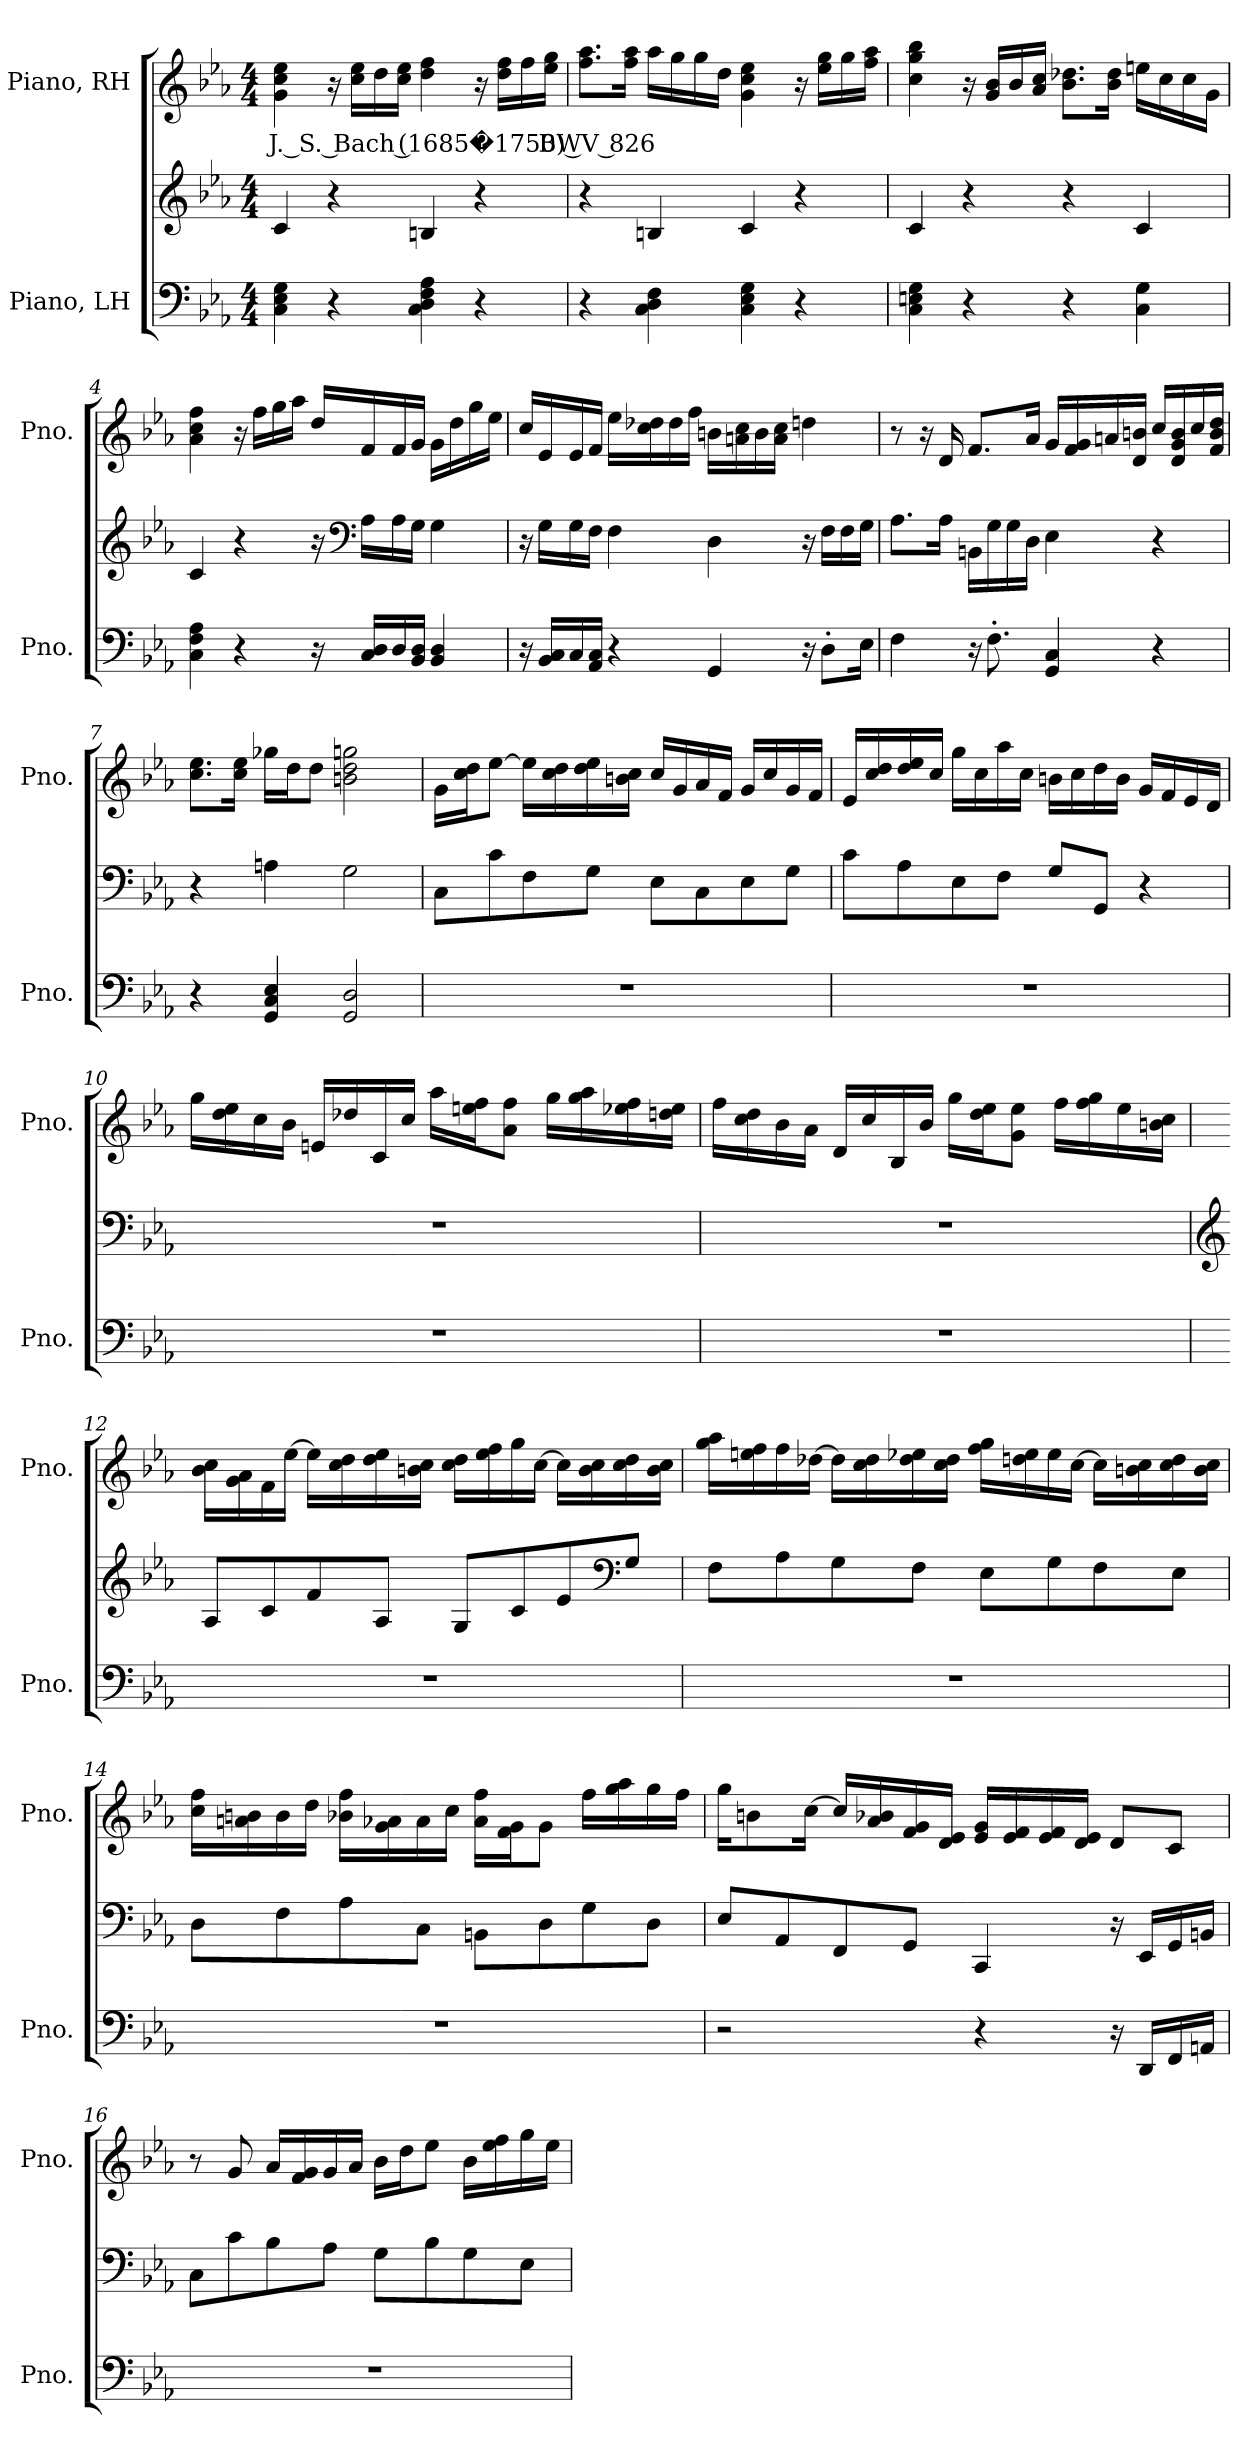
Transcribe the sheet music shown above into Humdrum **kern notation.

**kern	**kern	**kern	**text
*part2	*part2	*part1	*part1
*staff3	*staff2	*staff1	*staff1
*I"Piano, LH	*	*I"Piano, RH	*
*I'Pno.	*	*I'Pno.	*
*clefF4	*clefG2	*clefG2	*
*k[b-e-a-]	*k[b-e-a-]	*k[b-e-a-]	*
*M4/4	*M4/4	*M4/4	*
*MM107	*MM107	*MM107	*
=1	=1	=1	=1
!	!	!	!LO:LY:b
4C\ 4E-\ 4G\	4c/	4g\ 4cc\ 4ee-\	J. S. Bach (1685�1750) BWV 826
4r	4r	16r	.
.	.	16cc\ 16ee-\LL	.
.	.	16dd\	.
.	.	16cc\ 16ee-\JJ	.
4C\ 4D\ 4F\ 4A-\	4Bn/	4dd\ 4ff\	.
4r	4r	16r	.
.	.	16dd\ 16ff\LL	.
.	.	16ff\	.
.	.	16ee-\ 16gg\JJ	.
!!LO:LB:g=z
=2	=2	=2	=2
4r	4r	8.ff\ 8.aa-\L	.
.	.	16ff\ 16aa-\Jk	.
4C\ 4D\ 4F\	4Bn/	16aa-\LL	.
.	.	16gg\	.
.	.	16gg\	.
.	.	16dd\JJ	.
4C\ 4E-\ 4G\	4c/	4g\ 4cc\ 4ee-\	.
4r	4r	16r	.
.	.	16ee-\ 16gg\LL	.
.	.	16gg\	.
.	.	16ff\ 16aa-\JJ	.
=3	=3	=3	=3
4C\ 4En\ 4G\	4c/	4cc\ 4gg\ 4bb-\	.
4r	4r	16r	.
.	.	16g/ 16b-/LL	.
.	.	16b-/	.
.	.	16a-/ 16cc/JJ	.
4r	4r	8.b-\ 8.dd-X\L	.
.	.	16b-\ 16dd-\Jk	.
4C\ 4G\	4c/	16een\LL	.
.	.	16cc\	.
.	.	16cc\	.
.	.	16g\JJ	.
=4	=4	=4	=4
4C\ 4F\ 4A-\	4c/	4a-\ 4cc\ 4ff\	.
4r	4r	16r	.
.	.	16ff\LL	.
.	.	16gg\	.
.	.	16aa-\JJ	.
16r	16r	16dd/LL	.
*	*clefF4	*	*
16C/ 16D/LL	16A-\LL	16f/	.
16D/	16A-\	16f/	.
16BB-/ 16D/JJ	16G\JJ	16g/JJ	.
4BB-/ 4D/	4G\	16g\LL	.
.	.	16dd\	.
.	.	16gg\	.
.	.	16ee-\JJ	.
!!LO:LB:g=z
=5	=5	=5	=5
16r	16r	16cc/LL	.
16BB-/ 16C/LL	16G\LL	16e-/	.
16C/	16G\	16e-/	.
16AA-/ 16C/JJ	16F\JJ	16f/JJ	.
4r	4F\	16ee-\LL	.
.	.	16cc\ 16dd-X\	.
.	.	16dd-\	.
.	.	16ff\JJ	.
4GG/	4D\	16bn\LL	.
.	.	16an\ 16cc\	.
.	.	16b\	.
.	.	16a\ 16cc\JJ	.
16r	16r	4ddn\	.
8D'\L	16F\LL	.	.
.	16F\	.	.
16E-\Jk	16G\JJ	.	.
=6	=6	=6	=6
4F\	8.A-\L	8r	.
.	.	16r	.
.	16A-\Jk	16d/	.
16r	16BBn\LL	8.f/L	.
8.F'\	16G\	.	.
.	16G\	.	.
.	16D\JJ	16a-/Jk	.
4GG/ 4C/	4E-\	16g/LL	.
.	.	16f/ 16g/	.
.	.	16an/	.
.	.	16d/ 16bn/JJ	.
4r	4r	16cc/LL	.
.	.	16d/ 16g/ 16b/	.
.	.	16cc/	.
.	.	16f/ 16b/ 16dd/JJ	.
!!LO:LB:g=z
=7	=7	=7	=7
4r	4r	8.cc\ 8.ee-\L	.
.	.	16cc\ 16ee-\Jk	.
4GG/ 4C/ 4E-/	4An\	16gg-X\LL	.
.	.	16dd\J	.
.	.	8dd\J	.
2GG/ 2D/	2G\	2bn\ 2dd\ 2ggn\	.
=8	=8	=8	=8
1r	8C\L	16g\LL	.
.	.	16cc\ 16dd\J	.
.	8c\	[8ee-\J	.
.	8F\	16ee-\LL]	.
.	.	16cc\ 16dd\	.
.	8G\J	16dd\ 16ee-\	.
.	.	16bn\ 16cc\JJ	.
.	8E-\L	16cc/LL	.
.	.	16g/	.
.	8C\	16a-/	.
.	.	16f/JJ	.
.	8E-\	16g/LL	.
.	.	16cc/	.
.	8G\J	16g/	.
.	.	16f/JJ	.
!!LO:PB:g=z
=9	=9	=9	=9
1r	8c\L	16e-/LL	.
.	.	16cc/ 16dd/	.
.	8A-\	16dd/ 16ee-/	.
.	.	16cc/JJ	.
.	8E-\	16gg\LL	.
.	.	16cc\	.
.	8F\J	16aa-\	.
.	.	16cc\JJ	.
.	8G/L	16bn\LL	.
.	.	16cc\	.
.	8GG/J	16dd\	.
.	.	16b\JJ	.
.	4r	16g/LL	.
.	.	16f/	.
.	.	16e-/	.
.	.	16d/JJ	.
=10	=10	=10	=10
1r	1r	16gg\LL	.
.	.	16dd\ 16ee-\	.
.	.	16cc\	.
.	.	16b-\JJ	.
.	.	16en/LL	.
.	.	16dd-X/	.
.	.	16c/	.
.	.	16cc/JJ	.
.	.	16aa-\LL	.
.	.	16een\ 16ff\J	.
.	.	8a-\ 8ff\J	.
.	.	16gg\LL	.
.	.	16gg\ 16aa-\	.
.	.	16ee-X\ 16ff\	.
.	.	16ddn\ 16ee-\JJ	.
!!LO:LB:g=z
=11	=11	=11	=11
1r	1r	16ff\LL	.
.	.	16cc\ 16dd\	.
.	.	16b-\	.
.	.	16a-\JJ	.
.	.	16d/LL	.
.	.	16cc/	.
.	.	16B-/	.
.	.	16b-/JJ	.
.	.	16gg\LL	.
.	.	16dd\ 16ee-\J	.
.	.	8g\ 8ee-\J	.
.	.	16ff\LL	.
.	.	16ff\ 16gg\	.
.	.	16ee-\	.
.	.	16bn\ 16cc\JJ	.
=12	=12	=12	=12
*	*clefG2	*	*
1r	8A-/L	16b-\ 16cc\LL	.
.	.	16g\ 16a-\	.
.	8c/	16f\	.
.	.	[16ee-\JJ	.
.	8f/	16ee-\LL]	.
.	.	16cc\ 16dd\	.
.	8A-/J	16dd\ 16ee-\	.
.	.	16bn\ 16cc\JJ	.
.	8G/L	16cc\ 16dd\LL	.
.	.	16ee-\ 16ff\	.
.	8c/	16gg\	.
.	.	[16cc\JJ	.
.	8e-/	16cc\LL]	.
.	.	16b\ 16cc\	.
*	*clefF4	*	*
.	8G/J	16cc\ 16dd\	.
.	.	16b\ 16cc\JJ	.
!!LO:LB:g=z
=13	=13	=13	=13
1r	8F\L	16gg\ 16aa-\LL	.
.	.	16een\ 16ff\	.
.	8A-\	16ff\	.
.	.	[16dd-X\JJ	.
.	8G\	16dd-\LL]	.
.	.	16cc\ 16dd-\	.
.	8F\J	16dd-\ 16ee-X\	.
.	.	16cc\ 16dd-\JJ	.
.	8E-\L	16ff\ 16gg\LL	.
.	.	16ddn\ 16ee-\	.
.	8G\	16ee-\	.
.	.	[16cc\JJ	.
.	8F\	16cc\LL]	.
.	.	16bn\ 16cc\	.
.	8E-\J	16cc\ 16dd\	.
.	.	16b\ 16cc\JJ	.
!!LO:LB:g=z
=14	=14	=14	=14
1r	8D\L	16cc\ 16ff\LL	.
.	.	16an\ 16bn\	.
.	8F\	16b\	.
.	.	16dd\JJ	.
.	8A-\	16b-X\ 16ff\LL	.
.	.	16g\ 16a-X\	.
.	8C\J	16a-\	.
.	.	16cc\JJ	.
.	8BBn\L	16a-\ 16ff\LL	.
.	.	16f\ 16g\J	.
.	8D\	8g\J	.
.	8G\	16ff\LL	.
.	.	16gg\ 16aa-\	.
.	8D\J	16gg\	.
.	.	16ff\JJ	.
=15	=15	=15	=15
2r	8E-/L	16gg\KL	.
.	.	8bn\	.
.	8AA-/	.	.
.	.	[16cc\Jk	.
.	8FF/	16cc/LL]	.
.	.	16a-/ 16b-X/	.
.	8GG/J	16f/ 16g/	.
.	.	16d/ 16e-/JJ	.
4r	4CC/	16e-/ 16g/LL	.
.	.	16e-/ 16f/	.
.	.	16e-/ 16f/	.
.	.	16d/ 16e-/JJ	.
16r	16r	8d/L	.
16DD/LL	16EE-/LL	.	.
16FF/	16GG/	8c/J	.
16AAn/JJ	16BBn/JJ	.	.
!!LO:PB:g=z
=16	=16	=16	=16
1r	8C\L	8r	.
.	8c\	8g/	.
.	8B-\	16a-/LL	.
.	.	16f/ 16g/	.
.	8A-\J	16g/	.
.	.	16a-/JJ	.
.	8G\L	16b-\LL	.
.	.	16dd\J	.
.	8B-\	8ee-\J	.
.	8G\	16b-\LL	.
.	.	16ee-\ 16ff\	.
.	8E-\J	16gg\	.
.	.	16ee-\JJ	.
=	=	=	=
*-	*-	*-	*-
